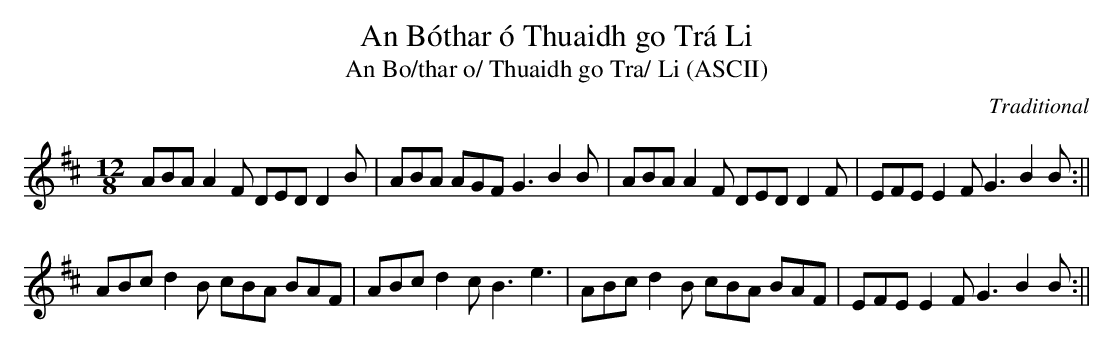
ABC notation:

X:1
T:An Bóthar ó Thuaidh go Trá Li
T:An Bo/thar o/ Thuaidh go Tra/ Li (ASCII)
C:Traditional
M:12/8
L:1/8
K:Amix
ABA A2 F DED D2 B | ABA AGF G3 B2 B |\
ABA A2 F DED D2 F | EFE E2 F G3 B2 B :||
ABc d2 B cBA BAF | ABc d2 c B3 e3 |\
ABc d2 B cBA BAF | EFE E2 F G3 B2 B :||
